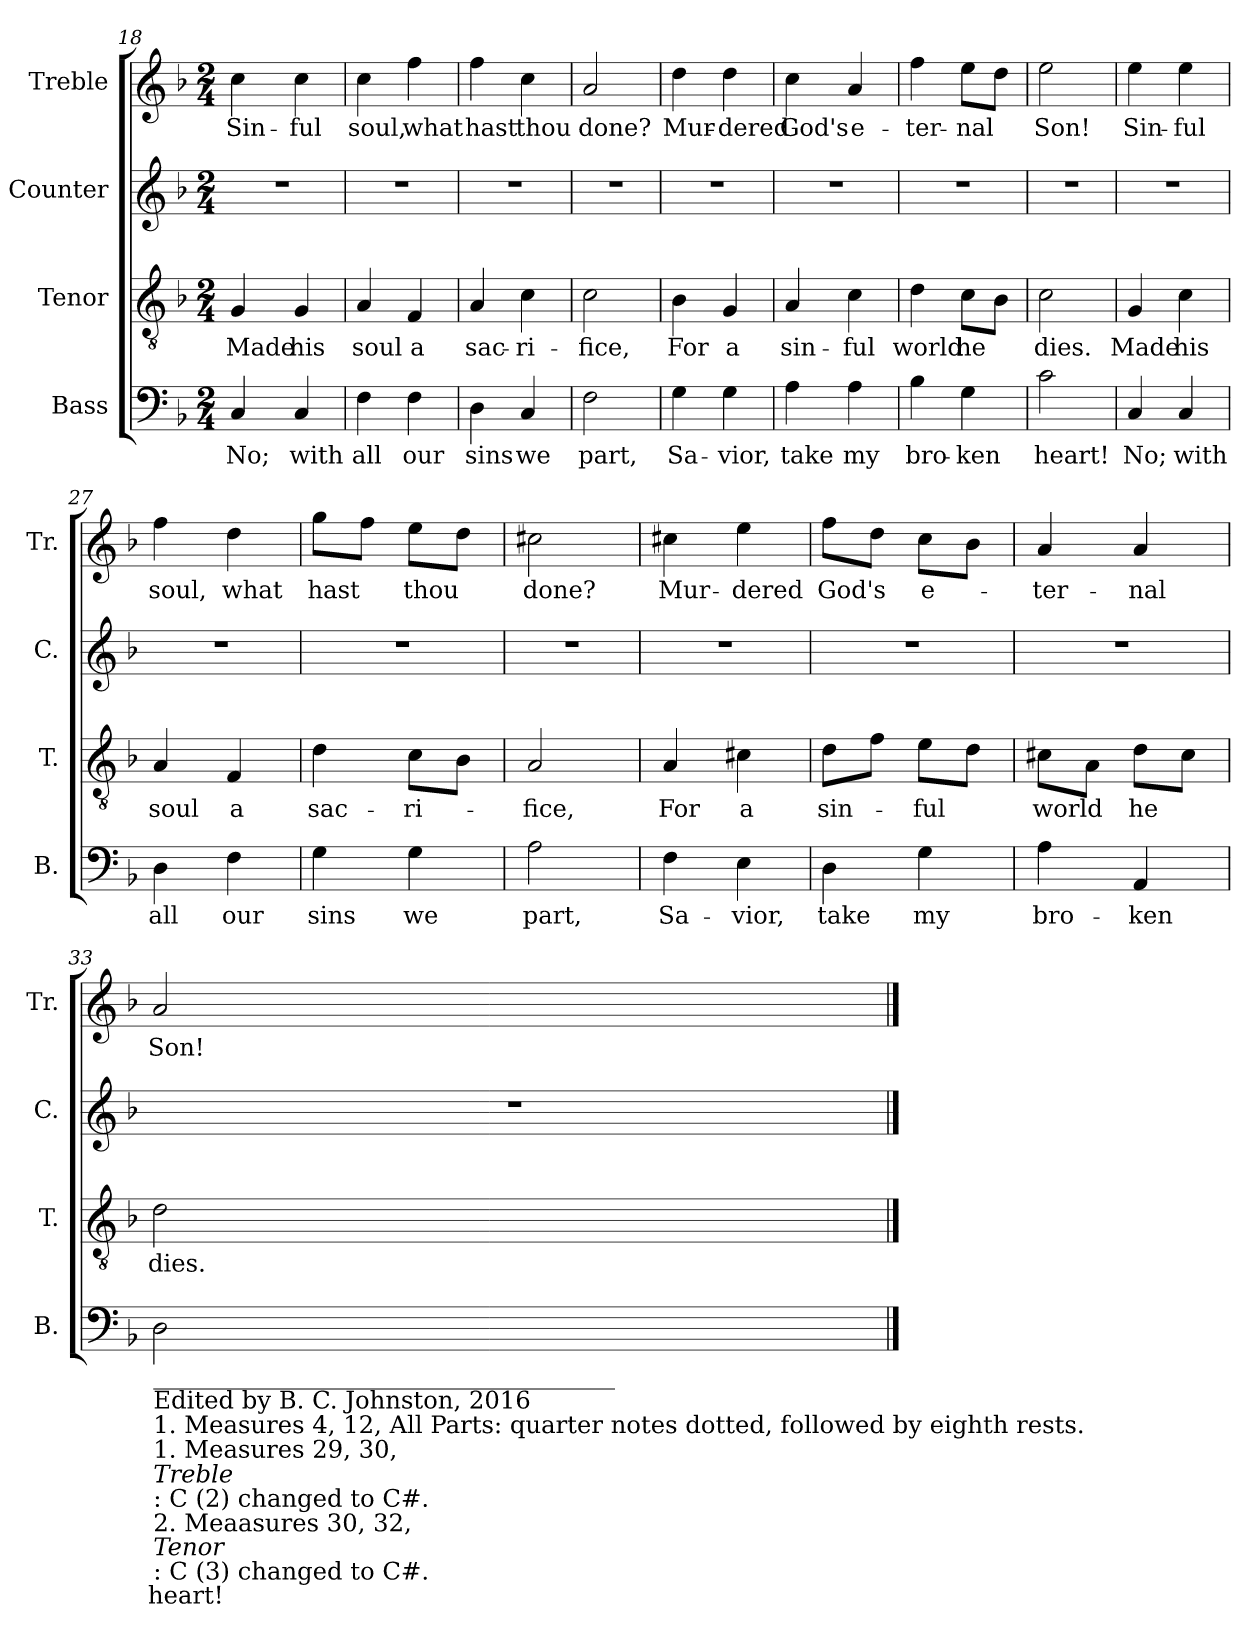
**kern	**text	**kern	**text	**kern	**kern	**text
*part4	*part4	*part3	*part3	*part2	*part1	*part1
*staff4	*staff4	*staff3	*staff3	*staff2	*staff1	*staff1
*I"Bass	*	*I"Tenor	*	*I"Counter	*I"Treble	*
*I'B.	*	*I'T.	*	*I'C.	*I'Tr.	*
!!LO:LB:g=z
*clefF4	*	*clefGv2	*	*clefG2	*clefG2	*
*k[b-]	*	*k[b-]	*	*k[b-]	*k[b-]	*
*M2/4	*	*M2/4	*	*M2/4	*M2/4	*
=18	=18	=18	=18	=18	=18	=18
4C/	No;	4G/	Made	2r	4cc\	Sin-
4C/	with	4G/	his	.	4cc\	-ful
=19	=19	=19	=19	=19	=19	=19
4F\	all	4A/	soul	2r	4cc\	soul,
4F\	our	4F/	a	.	4ff\	what
=20	=20	=20	=20	=20	=20	=20
4D\	sins	4A/	sac-	2r	4ff\	hast
4C/	we	4c\	-ri-	.	4cc\	thou
=21	=21	=21	=21	=21	=21	=21
2F\	part,	2c\	-fice,	2r	2a/	done?
=22	=22	=22	=22	=22	=22	=22
4G\	Sa-	4B-\	For	2r	4dd\	Mur-
4G\	-vior,	4G/	a	.	4dd\	-dered
=23	=23	=23	=23	=23	=23	=23
4A\	take	4A/	sin-	2r	4cc\	God's
4A\	my	4c\	-ful	.	4a/	e-
=24	=24	=24	=24	=24	=24	=24
4B-\	bro-	4d\	world	2r	4ff\	-ter-
4G\	-ken	8c\L	he	.	8ee\L	-nal
.	.	8B-\J	.	.	8dd\J	.
=25	=25	=25	=25	=25	=25	=25
2c\	heart!	2c\	dies.	2r	2ee\	Son!
=26	=26	=26	=26	=26	=26	=26
4C/	No;	4G/	Made	2r	4ee\	Sin-
4C/	with	4c\	his	.	4ee\	-ful
!!LO:LB:g=z
=27	=27	=27	=27	=27	=27	=27
4D\	all	4A/	soul	2r	4ff\	soul,
4F\	our	4F/	a	.	4dd\	what
=28	=28	=28	=28	=28	=28	=28
4G\	sins	4d\	sac-	2r	8gg\L	hast
.	.	.	.	.	8ff\J	.
4G\	we	8c\L	-ri-	.	8ee\L	thou
.	.	8B-\J	.	.	8dd\J	.
=29	=29	=29	=29	=29	=29	=29
2A\	part,	2A/	-fice,	2r	2cc#X\	done?
=30	=30	=30	=30	=30	=30	=30
4F\	Sa-	4A/	For	2r	4cc#X\	Mur-
4E\	-vior,	4c#X\	a	.	4ee\	-dered
=31	=31	=31	=31	=31	=31	=31
4D\	take	8d\L	sin-	2r	8ff\L	God's
.	.	8f\J	.	.	8dd\J	.
4G\	my	8e\L	-ful	.	8cc\L	e-
.	.	8d\J	.	.	8b-\J	.
=32	=32	=32	=32	=32	=32	=32
4A\	bro-	8c#X\L	world	2r	4a/	-ter-
.	.	8A\J	.	.	.	.
4AA/	-ken	8d\L	he	.	4a/	-nal
.	.	8c#\J	.	.	.	.
=33	=33	=33	=33	=33	=33	=33
!LO:TX:b:t=______________________________________	!	!	!	!	!	!
!LO:TX:b:t=Edited by B. C. Johnston, 2016	!	!	!	!	!	!
!LO:TX:b:t=1. Measures 4, 12, All Parts&colon; quarter notes dotted, followed by eighth rests.	!	!	!	!	!	!
!LO:TX:b:t=1. Measures 29, 30,	!	!	!	!	!	!
!LO:TX:b:i:t=Treble	!	!	!	!	!	!
!LO:TX:b:t=&colon; C (2) changed to C#.	!	!	!	!	!	!
!LO:TX:b:t=2. Meaasures 30, 32,	!	!	!	!	!	!
!LO:TX:b:i:t=Tenor	!	!	!	!	!	!
!LO:TX:b:t=&colon; C (3) changed to C#.	!	!	!	!	!	!
2D\	heart!	2d\	dies.	2r	2a/	Son!
==	==	==	==	==	==	==
*-	*-	*-	*-	*-	*-	*-
